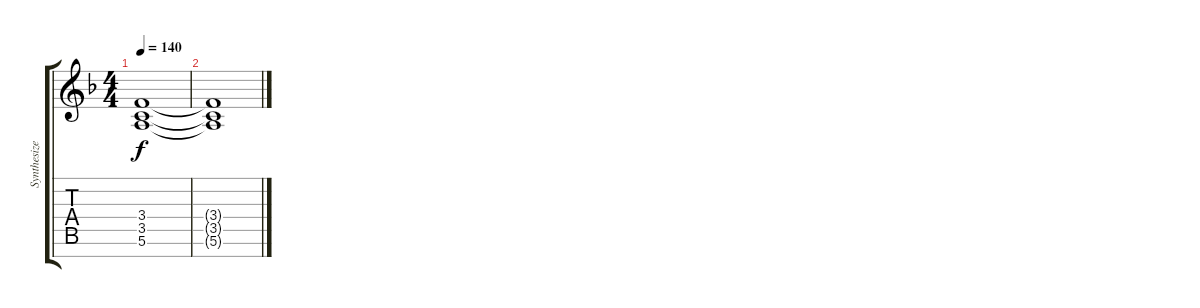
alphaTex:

\track ("Synthesizer I" "Synthesize") {instrument pad2warm}
\staff {score tabs}
\tuning (E5 B4 G4 D4 A3 E3 B2) {hide}
\ts (4 4)
\tempo 140
\clef g2
\ks f
(3.4{t} 3.5{t} 5.6{t}).1{dy f} |
(3.4{t} 3.5{t} 5.6{t}).1
